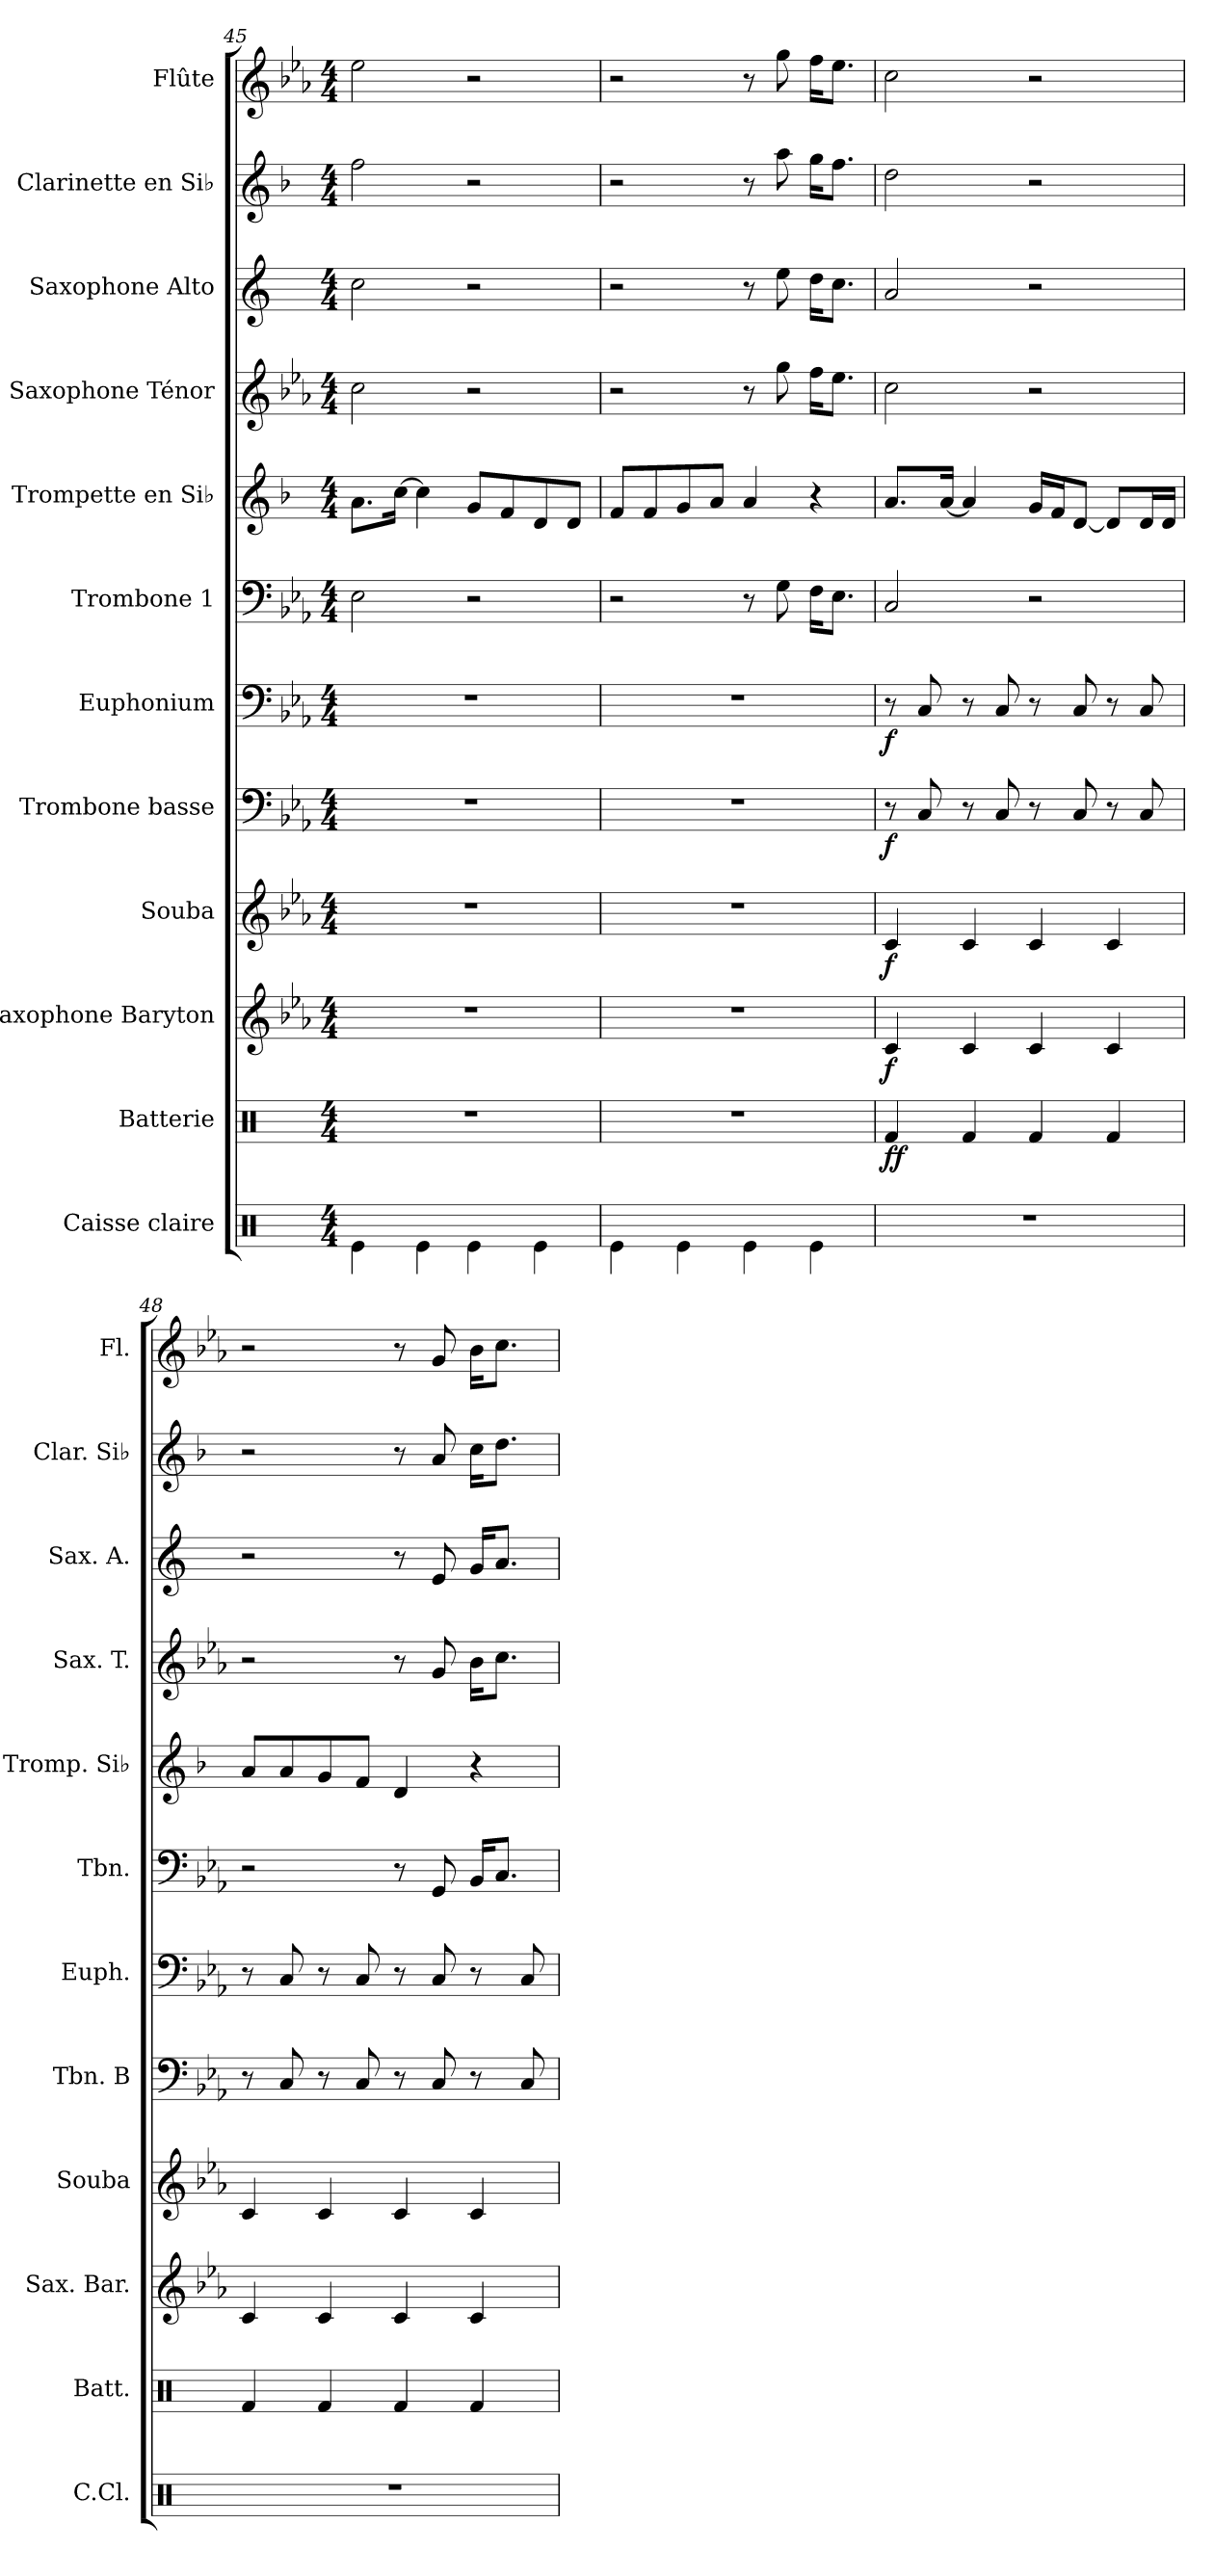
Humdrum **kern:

**kern	**kern	**dynam	**kern	**dynam	**kern	**dynam	**kern	**dynam	**kern	**dynam	**kern	**kern	**kern	**kern	**kern	**kern
*part12	*part11	*part11	*part10	*part10	*part9	*part9	*part8	*part8	*part7	*part7	*part6	*part5	*part4	*part3	*part2	*part1
*staff12	*staff11	*staff11	*staff10	*staff10	*staff9	*staff9	*staff8	*staff8	*staff7	*staff7	*staff6	*staff5	*staff4	*staff3	*staff2	*staff1
*I"Caisse claire	*I"Batterie	*	*I"Saxophone Baryton	*	*I"Souba	*	*I"Trombone basse	*	*I"Euphonium	*	*I"Trombone 1	*I"Trompette en Si♭	*I"Saxophone Ténor	*I"Saxophone Alto	*I"Clarinette en Si♭	*I"Flûte
*I'C.Cl.	*I'Batt.	*	*I'Sax. Bar.	*	*I'Souba	*	*I'Tbn. B	*	*I'Euph.	*	*I'Tbn.	*I'Tromp. Si♭	*I'Sax. T.	*I'Sax. A.	*I'Clar. Si♭	*I'Fl.
*clefX	*clefX	*	*clefG2	*	*clefG2	*	*clefF4	*	*clefF4	*	*clefF4	*clefG2	*clefG2	*clefG2	*clefG2	*clefG2
*	*	*	*ITrd12c21	*	*ITrd7c12	*	*	*	*	*	*	*ITrd1c2	*ITrd8c14	*ITrd5c9	*ITrd1c2	*
*k[]	*k[]	*	*k[b-e-a-]	*	*k[b-e-a-]	*	*k[b-e-a-]	*	*k[b-e-a-]	*	*k[b-e-a-]	*k[b-e-a-]	*k[b-e-a-]	*k[b-e-a-]	*k[b-e-a-]	*k[b-e-a-]
*M4/4	*M4/4	*	*M4/4	*	*M4/4	*	*M4/4	*	*M4/4	*	*M4/4	*M4/4	*M4/4	*M4/4	*M4/4	*M4/4
=45	=45	=45	=45	=45	=45	=45	=45	=45	=45	=45	=45	=45	=45	=45	=45	=45
4Re\	1r	.	1r	.	1r	.	1r	.	1r	.	2E-\	8.g\L	2c\	2e-\	2ee-\	2ee-\
.	.	.	.	.	.	.	.	.	.	.	.	[16b-\Jk	.	.	.	.
4Re\	.	.	.	.	.	.	.	.	.	.	.	4b-\]	.	.	.	.
4Re\	.	.	.	.	.	.	.	.	.	.	2r	8f/L	2r	2r	2r	2r
.	.	.	.	.	.	.	.	.	.	.	.	8e-/	.	.	.	.
4Re\	.	.	.	.	.	.	.	.	.	.	.	8c/	.	.	.	.
.	.	.	.	.	.	.	.	.	.	.	.	8c/J	.	.	.	.
!!LO:PB:g=z
=46	=46	=46	=46	=46	=46	=46	=46	=46	=46	=46	=46	=46	=46	=46	=46	=46
4Re\	1r	.	1r	.	1r	.	1r	.	1r	.	2r	8e-/L	2r	2r	2r	2r
.	.	.	.	.	.	.	.	.	.	.	.	8e-/	.	.	.	.
4Re\	.	.	.	.	.	.	.	.	.	.	.	8f/	.	.	.	.
.	.	.	.	.	.	.	.	.	.	.	.	8g/J	.	.	.	.
4Re\	.	.	.	.	.	.	.	.	.	.	8r	4g/	8r	8r	8r	8r
.	.	.	.	.	.	.	.	.	.	.	8G\	.	8g\	8g\	8gg\	8gg\
4Re\	.	.	.	.	.	.	.	.	.	.	16F\KL	4r	16f\KL	16f\KL	16ff\KL	16ff\KL
.	.	.	.	.	.	.	.	.	.	.	8.E-\J	.	8.e-\J	8.e-\J	8.ee-\J	8.ee-\J
=47	=47	=47	=47	=47	=47	=47	=47	=47	=47	=47	=47	=47	=47	=47	=47	=47
!	!	!LO:DY:b	!	!LO:DY:b	!	!LO:DY:b	!	!LO:DY:b	!	!LO:DY:b	!	!	!	!	!	!
1r	4Rf/	ff	4C/	f	4C/	f	8r	f	8r	f	2C/	8.g/L	2c\	2c/	2cc\	2cc\
.	.	.	.	.	.	.	8C/	.	8C/	.	.	.	.	.	.	.
.	.	.	.	.	.	.	.	.	.	.	.	[16g/Jk	.	.	.	.
.	4Rf/	.	4C/	.	4C/	.	8r	.	8r	.	.	4g/]	.	.	.	.
.	.	.	.	.	.	.	8C/	.	8C/	.	.	.	.	.	.	.
.	4Rf/	.	4C/	.	4C/	.	8r	.	8r	.	2r	16f/LL	2r	2r	2r	2r
.	.	.	.	.	.	.	.	.	.	.	.	16e-/J	.	.	.	.
.	.	.	.	.	.	.	8C/	.	8C/	.	.	[8c/J	.	.	.	.
.	4Rf/	.	4C/	.	4C/	.	8r	.	8r	.	.	8c/L]	.	.	.	.
.	.	.	.	.	.	.	8C/	.	8C/	.	.	16c/L	.	.	.	.
.	.	.	.	.	.	.	.	.	.	.	.	16c/JJ	.	.	.	.
=48	=48	=48	=48	=48	=48	=48	=48	=48	=48	=48	=48	=48	=48	=48	=48	=48
1r	4Rf/	.	4C/	.	4C/	.	8r	.	8r	.	2r	8g/L	2r	2r	2r	2r
.	.	.	.	.	.	.	8C/	.	8C/	.	.	8g/	.	.	.	.
.	4Rf/	.	4C/	.	4C/	.	8r	.	8r	.	.	8f/	.	.	.	.
.	.	.	.	.	.	.	8C/	.	8C/	.	.	8e-/J	.	.	.	.
.	4Rf/	.	4C/	.	4C/	.	8r	.	8r	.	8r	4c/	8r	8r	8r	8r
.	.	.	.	.	.	.	8C/	.	8C/	.	8GG/	.	8G/	8G/	8g/	8g/
.	4Rf/	.	4C/	.	4C/	.	8r	.	8r	.	16BB-/KL	4r	16B-\KL	16B-/KL	16b-\KL	16b-\KL
.	.	.	.	.	.	.	.	.	.	.	8.C/J	.	8.c\J	8.c/J	8.cc\J	8.cc\J
.	.	.	.	.	.	.	8C/	.	8C/	.	.	.	.	.	.	.
=	=	=	=	=	=	=	=	=	=	=	=	=	=	=	=	=
*-	*-	*-	*-	*-	*-	*-	*-	*-	*-	*-	*-	*-	*-	*-	*-	*-
